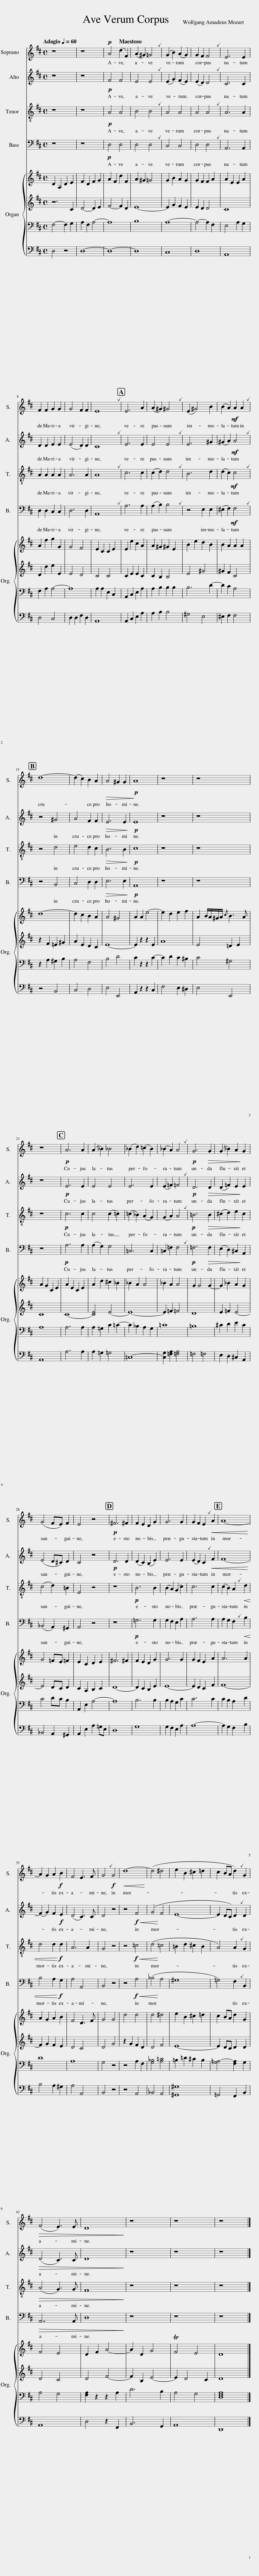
X:1
%%score 1 2 3 4 { 5 | 6 | 7 | 8 }
L:1/8
Q:1/4=60
M:4/4
I:linebreak $
K:D
V:1 treble
V:2 treble
V:3 treble-8
V:4 bass
V:5 treble
V:6 treble
V:7 bass
V:8 bass
V:1
 z8 | z8 |!p! A4[Q:1/4=72] (d2 F2) | (A2 ^G2) !breath!=G4 | (G2 B2) (A2 G2) | %5
 G2 F2 !breath!F4 | E6 E2 |$ F2 F2 G2 G2 | G4 F2 F2 | !breath!E8 | %10
 E6 A2 | (A2 ^G2) !breath!^G4 | (E2 ^G4) B2 | (B2 A2)!mf! A2 !breath!A2 |$ d8- | %15
 (d2 c2) B2 A2 |!>(! A4 ^G2 G2 |!p! A8!>)! | z8 | z8 |$ %20
 z8 |!p! A6 A2 | (A2 _B2) _B4 | (_B2 d2) (=c2 B2) | (_B2 A2) !breath!A4 | %25
!p! G6!>(! G2 | (G2 _B2) A2!>)! G2 |$ (G4 FE) F2 | E4 z4 |!p! ^F6 ^F2 | %30
 F2 E2 D2 G2 | G6 G2 | G2 F2 !breath!E2!<(! A2 | A8-!<)! |$ A2 G2 A2!f! B2 | %35
 F4 E3 F | !breath!G4!f! G4 |!<(! d8-!<)! | (d4 ^d4 | e2 B2 ^c2 =d2 | %40
 c2 BA !breath!d2) G2 |$!>(! (F4 E3) E | D8!>)! | z8 | z8 | %45
 z8 |] %46
V:2
 z8 | z8 |!p! F4 F4 | E4 !breath!E4 | (E2 G2) (F2 E2) | %5
 (E2 D2) !breath!D4 | C6 C2 |$ D2 D2 E2 E2 | (E4 D2) D2 | !breath!C8 | %10
 E6 E2 | E4 !breath!E4 | E6 ^G2 | (^G2 A2)!mf! !breath!A4 |$ z4 ^G4 | %15
 A4 F2 F2 |!>(! E6 E2!>)! |!p! E8 | z8 | z8 |$ %20
 z8 |!p! E6 E2 | E4 E4 | E6 E2 | (E2 =F2) !breath!=F4 | %25
!p! D6!>(! D2 | (D2 =F2) E2!>)! E2 |$ (E4 D^C) D2 | C4 z4 |!p! D6 D2 | %30
 (D2 C2) (B,2 E2) | E6 E2 | (E2 D2) !breath!C2!<(! F2 | F8-!<)! |$ (F2 G2) F2!f! E2 | %35
 (D4 C3) C | D4 z4 | z4!f!!<(! F4 | (G4!<)! F4 | E8- | %40
 E2 DC) !breath!D2 D2 |$!>(! (D4 C3) C | D8!>)! | z8 | z8 | %45
 z8 |] %46
V:3
 z8 | z8 |!p! A4 A4 | B4 !breath!B4 | A4 A4 | %5
 A4 !breath!A4 | A6 A2 |$ A2 A2 A2 A2 | A6 A2 | !breath!A8 | %10
 c6 c2 | (c2 d2) !breath!d4 | B6 d2 | (d2 c2)!mf! !breath!c4 |$ z4 d4 | %15
 e4 d2 c2 |!>(! B6 B2!>)! |!p! c8 | z8 | z8 |$ %20
 z8 |!p! c6 c2 | c4 (c2 =c2) | (=c2 _B2) (A2 G2) | (G2 A2) !breath!A4 | %25
!p! =B6!>(! B2 | (^c2 d2) e2!>)! c2 |$ (c4 d2) =B2 | E4 z4 | z8 | %30
!p! B6 B2 | (B2 A2) (G2 c2) | c6 c2 | (c2 B2) !breath!A2!<(! d2 |$ d4 d2!<)!!f! d2 | %35
 A6 A2 | G4 z4 | z4!f!!<(! =c4 | (d4!<)! =c4 | =B2 d2 ^c2 B2 | %40
 A4) !breath!A2 G2 |$!>(! (A4 G3) G | F8!>)! | z8 | z8 | %45
 z8 |] %46
V:4
 z8 | z8 |!p! D,4 D,4 | D,4 !breath!D,4 | C,4 C,4 | %5
 D,4 !breath!D,4 | A,,6 A,,2 |$ D,2 D,2 C,2 C,2 | D,6 D,2 | !breath!A,,8 | %10
 A,6 A,2 | (A,2 B,2) !breath!B,4 | z4 E,2 E,2 | (^E,2 F,2)!mf! !breath!F,4 |$ z4 B,,4 | %15
 C,4 D,2 D,2 |!>(! E,6 E,2!>)! |!p! A,,8 | z8 | z8 |$ %20
 z8 |!p! A,6 A,2 | (A,2 G,2) G,4 | =C,6 C,2 | =C,2 =F,2 !breath!F,4 | %25
!p! =F,6!>(! F,2 | (E,2 D,2) ^C,2!>)! A,,2 |$ (_B,,4 A,,2) ^G,,2 | A,,4 z4 | z8 | %30
!p! =G,6 G,2 | G,2 F,2 E,2 A,2 | A,6 A,2 | A,2 G,2 !breath!F,2!<(! B,2 |$ B,4 A,2!<)!!f! G,2 | %35
 A,4 A,,4 | B,,4 z4 | z4!f!!<(! A,4 | (_B,4!<)! A,4 | ^G,8 | %40
 =G,4) !breath!F,2 B,,2 |$!>(! A,,7 A,, | D,8!>)! | z8 | z8 | %45
 z8 |] %46
V:5
 D2 A,2 D2 E2 | F2 D2 F2 G2 | A2 F2 d2 F2 | A2 ^G2 =G4 | G2 B2 A2 G2 | %5
 G2 F2 F2 A2 | A2 E2 E2 A2 |$ A2 f2 g2 G2 | G4 F4 | E2 C2 C2 E2 | %10
 E2 e2 c2 A2 | A2 ^G2 ^G2 E2 | B2 e2 d2 B2 | B2 A2 A2 A2 |$ d8- | %15
 d2 c2 B2 A2 | A4 ^G4 | A2 A2 e4- | e2 d2 e2 f2 | A2 B/A/^G/A/{/c} B3 A |$ %20
 A2 G2 C2 E2 | A2 E2 C2 E2 | A2 d2 ^c2 _B2 | _B2 A2 A4 | _B2 A2 A4 | %25
 G2 G4 G2- | G2 _B2 A2 G2 |$ G4 =FE =F2 | E2 C2 D2 E2 | ^F6 ^F2 | %30
 F2 E2 D2 G2 | G6 G2 | G2 F2 E2 A2 | A6 A2 |$ A2 G2 A2 B2 | %35
 F4 D3 F | G4 G4 | d4 d4 | d4 ^d4 | e2 B2 ^c2 =d2 | %40
 c2 BA d2 G2 |$ F4 E4 | D2 F2 A4- | A2 D2 G4 | TF4 E4 | %45
 D8 |] %46
V:6
 z6 C2 | D4- D2 E2 | F4- F2 D2 | E8- | E2 G2 F2 E2 | %5
 E2 D2 D4 | C8 |$ D2 d2 e2 E2 | E4 D4 | C4 C4 | %10
 C2 E2 E2 C2 | C2 B,2 B,4 | E4 ^G4 | ^G2 F2 C4 |$ z2 F2 =E2 ^G2 | %15
 A2 E2 D2 C2 | E8- | E2 z2 z2 E2 | A8 | E4 =D2 E2 |$ %20
 C8 | C8- | [CE]4 E4- | E8- | E2 =F2 =F4 | %25
 D8 | E2 =F2 E4- |$ E4 DC D2 | C2 A,2 B,2 C2 | D8- | %30
 D2 C2 B,2 E2 | E8- | E2 D2 C2 F2 | F8- |$ F2 G2 F2 E2 | %35
 D4 C4 | D4 G4 | z2 G2 F2 D2 | D4 F4 | E8- | %40
 E2 DC D2 D2 |$ D4 C4 | D4 F4- | F2 B,2 E4- | E2 D4 C2 | %45
 D8 |] %46
V:7
 F,4- F,2 G,2 | A,2 F,2 A,4- | A,8 | B,8 | A,8- | %5
 A,4- A,2 F,2 | E,4 A,2 G,2 |$ F,2 A,2 A,4- | A,8 | A,2 A,2 E,2 C,2 | %10
 A,,2 C,2 E,2 A,2 | A,2 B,2 B,2 B,2 | B,6 D2- | D2 C2 A,4 |$ z2 A,2 ^G,2 B,2 | %15
 A,4 F,4 | B,4 D4 | C2 z2 z2 C2- | C2 D2 C2 ^B,2 | C4 ^G,4 |$ %20
 A,8 | A,6 A,2 | A,2 =G,2 C2 =C2- | C2 _B,2 A,2 G,2 | =C8 | %25
 =B,8 | ^C2 D2 E2 C2 |$ C4 DC B,2 | A,,2 E,2 A,4- | A,8 | %30
 B,6 B,2 | B,2 A,2 G,2 C2 | C6 C2 | C2 B,2 A,2 D2 |$ D8 | %35
 A,8 | G,4 z4 | z4 A,2 F,2 | [G,_B,]4 [A,=C]4 | =B,2 =D2 ^C2 B,2 | %40
 [G,=A,-]4 [F,A,]2 G,2 |$ A,4 G,4 | [F,A,]2 z2 z2 A,2 | D6 B,2 | A,4 G,4 | %45
 [D,F,A,]8 |] %46
V:8
 D,4 z4 | D,8- | D,8- | D,8 | C,8 | %5
 D,8 | A,,8 |$ D,4 C,4 | D,2 D,2 F,2 D,2 | A,,8 | %10
 A,,2 C,2 E,2 A,2 | A,2 B,2 B,4 | ^G,4 E,4 | ^E,2 F,2 F,4 |$ z4 B,,4 | %15
 C,4 D,4 | E,4 E,,4 | A,,2 z2 z2 C,2 | F,4 E,2 ^D,2 | E,4 E,,4 |$ %20
 A,,8 | A,6 A,2 | A,2 =G,2 =G,4 | =C,8- | [C,G,]2 [=F,A,]2 [=F,A,]4 | %25
 =F,4 =F,4 | E,2 D,2 ^C,2 A,,2 |$ _B,,4 A,,2 ^G,,2 | A,,2 E,2 A,2 =G,E, | D,8 | %30
 G,8 | G,2 F,2 E,2 A,2 | A,8- | A,2 G,2 F,2 B,2 |$ B,4 A,2 ^G,2 | %35
 A,4 A,,4 | B,,4 z4 | z4 A,,4 | _B,,4 A,,4 | [^G,,^G,]8 | %40
 =G,,4 F,,2 B,,2 |$ A,,8 | D,4 z2 F,,2 | B,,6 G,,2 | A,,8 | %45
 D,,8 |] %46
